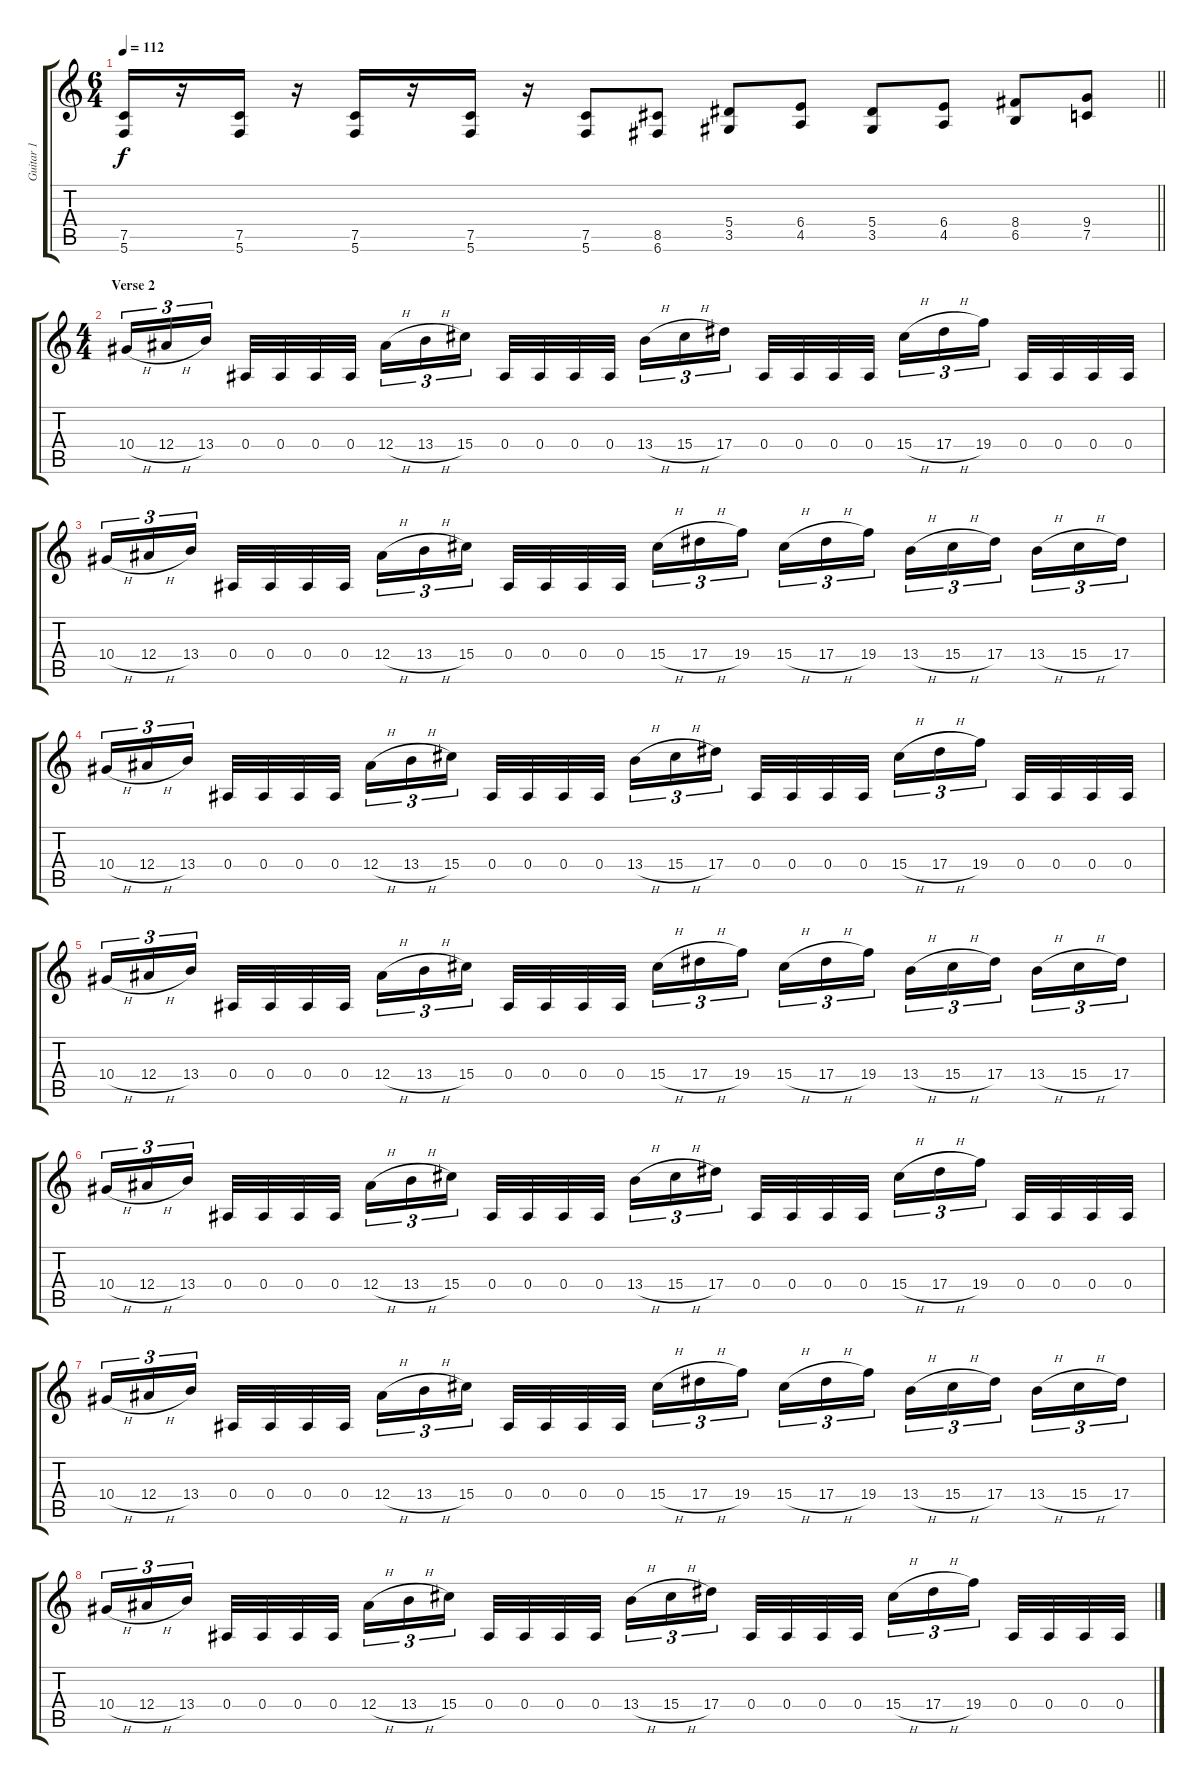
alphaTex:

\track ("Guitar 1" "Guitar 1") {instrument distortionguitar}
\staff {score tabs}
\tuning (C4 G3 Eb3 Bb2 F2 C2) {hide}
\ts (6 4)
\tempo 112
\clef g2
\barLineRight lightlight
\ks c
(7.5 5.6).16{dy f} r.16 (7.5 5.6).16 r.16 (7.5 5.6).16 r.16 (7.5 5.6).16 r.16 (7.5 5.6).8 (8.5 6.6).8 (5.4 3.5).8 (6.4 4.5).8 (5.4 3.5).8 (6.4 4.5).8 (8.4 6.5).8 (9.4 7.5).8 |
\ts (4 4)
\section ("" " Verse 2")
10.4{h}.16{tu (3 2)} 12.4{h}.16{tu (3 2)} 13.4.16{tu (3 2) beam splitsecondary} 0.4.32 0.4.32 0.4.32 0.4.32 12.4{h}.16{tu (3 2)} 13.4{h}.16{tu (3 2)} 15.4.16{tu (3 2) beam splitsecondary} 0.4.32 0.4.32 0.4.32 0.4.32 13.4{h}.16{tu (3 2)} 15.4{h}.16{tu (3 2)} 17.4.16{tu (3 2) beam splitsecondary} 0.4.32 0.4.32 0.4.32 0.4.32 15.4{h}.16{tu (3 2)} 17.4{h}.16{tu (3 2)} 19.4.16{tu (3 2) beam splitsecondary} 0.4.32 0.4.32 0.4.32 0.4.32 |
10.4{h}.16{tu (3 2)} 12.4{h}.16{tu (3 2)} 13.4.16{tu (3 2) beam splitsecondary} 0.4.32 0.4.32 0.4.32 0.4.32 12.4{h}.16{tu (3 2)} 13.4{h}.16{tu (3 2)} 15.4.16{tu (3 2) beam splitsecondary} 0.4.32 0.4.32 0.4.32 0.4.32 15.4{h}.16{tu (3 2)} 17.4{h}.16{tu (3 2)} 19.4.16{tu (3 2) beam splitsecondary} 15.4{h}.16{tu (3 2)} 17.4{h}.16{tu (3 2)} 19.4.16{tu (3 2)} 13.4{h}.16{tu (3 2)} 15.4{h}.16{tu (3 2)} 17.4.16{tu (3 2) beam splitsecondary} 13.4{h}.16{tu (3 2)} 15.4{h}.16{tu (3 2)} 17.4.16{tu (3 2)} |
10.4{h}.16{tu (3 2)} 12.4{h}.16{tu (3 2)} 13.4.16{tu (3 2) beam splitsecondary} 0.4.32 0.4.32 0.4.32 0.4.32 12.4{h}.16{tu (3 2)} 13.4{h}.16{tu (3 2)} 15.4.16{tu (3 2) beam splitsecondary} 0.4.32 0.4.32 0.4.32 0.4.32 13.4{h}.16{tu (3 2)} 15.4{h}.16{tu (3 2)} 17.4.16{tu (3 2) beam splitsecondary} 0.4.32 0.4.32 0.4.32 0.4.32 15.4{h}.16{tu (3 2)} 17.4{h}.16{tu (3 2)} 19.4.16{tu (3 2) beam splitsecondary} 0.4.32 0.4.32 0.4.32 0.4.32 |
10.4{h}.16{tu (3 2)} 12.4{h}.16{tu (3 2)} 13.4.16{tu (3 2) beam splitsecondary} 0.4.32 0.4.32 0.4.32 0.4.32 12.4{h}.16{tu (3 2)} 13.4{h}.16{tu (3 2)} 15.4.16{tu (3 2) beam splitsecondary} 0.4.32 0.4.32 0.4.32 0.4.32 15.4{h}.16{tu (3 2)} 17.4{h}.16{tu (3 2)} 19.4.16{tu (3 2) beam splitsecondary} 15.4{h}.16{tu (3 2)} 17.4{h}.16{tu (3 2)} 19.4.16{tu (3 2)} 13.4{h}.16{tu (3 2)} 15.4{h}.16{tu (3 2)} 17.4.16{tu (3 2) beam splitsecondary} 13.4{h}.16{tu (3 2)} 15.4{h}.16{tu (3 2)} 17.4.16{tu (3 2)} |
10.4{h}.16{tu (3 2)} 12.4{h}.16{tu (3 2)} 13.4.16{tu (3 2) beam splitsecondary} 0.4.32 0.4.32 0.4.32 0.4.32 12.4{h}.16{tu (3 2)} 13.4{h}.16{tu (3 2)} 15.4.16{tu (3 2) beam splitsecondary} 0.4.32 0.4.32 0.4.32 0.4.32 13.4{h}.16{tu (3 2)} 15.4{h}.16{tu (3 2)} 17.4.16{tu (3 2) beam splitsecondary} 0.4.32 0.4.32 0.4.32 0.4.32 15.4{h}.16{tu (3 2)} 17.4{h}.16{tu (3 2)} 19.4.16{tu (3 2) beam splitsecondary} 0.4.32 0.4.32 0.4.32 0.4.32 |
10.4{h}.16{tu (3 2)} 12.4{h}.16{tu (3 2)} 13.4.16{tu (3 2) beam splitsecondary} 0.4.32 0.4.32 0.4.32 0.4.32 12.4{h}.16{tu (3 2)} 13.4{h}.16{tu (3 2)} 15.4.16{tu (3 2) beam splitsecondary} 0.4.32 0.4.32 0.4.32 0.4.32 15.4{h}.16{tu (3 2)} 17.4{h}.16{tu (3 2)} 19.4.16{tu (3 2) beam splitsecondary} 15.4{h}.16{tu (3 2)} 17.4{h}.16{tu (3 2)} 19.4.16{tu (3 2)} 13.4{h}.16{tu (3 2)} 15.4{h}.16{tu (3 2)} 17.4.16{tu (3 2) beam splitsecondary} 13.4{h}.16{tu (3 2)} 15.4{h}.16{tu (3 2)} 17.4.16{tu (3 2)} |
10.4{h}.16{tu (3 2)} 12.4{h}.16{tu (3 2)} 13.4.16{tu (3 2) beam splitsecondary} 0.4.32 0.4.32 0.4.32 0.4.32 12.4{h}.16{tu (3 2)} 13.4{h}.16{tu (3 2)} 15.4.16{tu (3 2) beam splitsecondary} 0.4.32 0.4.32 0.4.32 0.4.32 13.4{h}.16{tu (3 2)} 15.4{h}.16{tu (3 2)} 17.4.16{tu (3 2) beam splitsecondary} 0.4.32 0.4.32 0.4.32 0.4.32 15.4{h}.16{tu (3 2)} 17.4{h}.16{tu (3 2)} 19.4.16{tu (3 2) beam splitsecondary} 0.4.32 0.4.32 0.4.32 0.4.32
